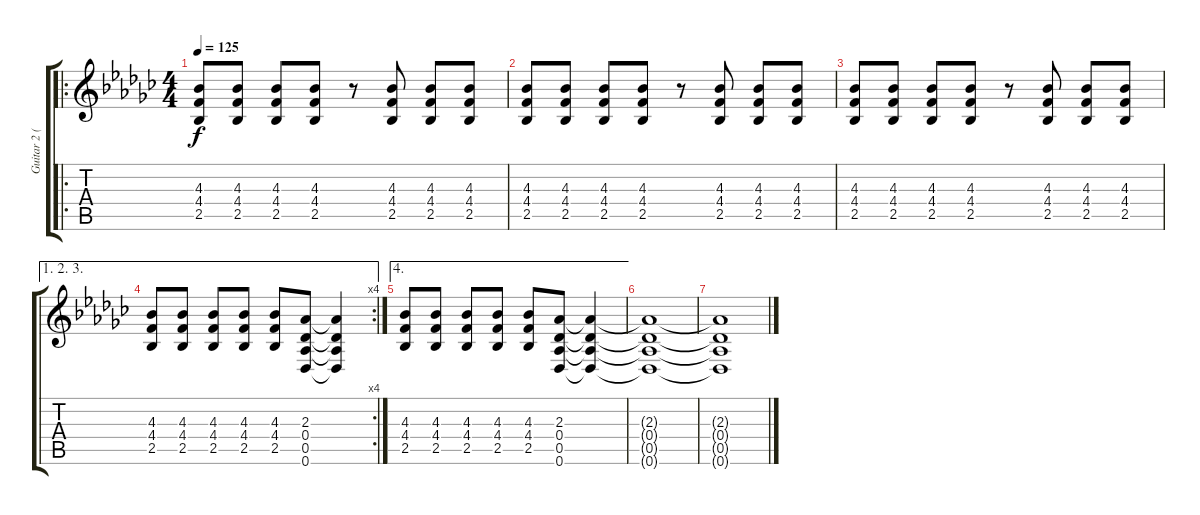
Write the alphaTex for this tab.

\track ("Guitar 2 (Chino Moreno)" "Guitar 2 (") {instrument distortionguitar}
\staff {score tabs}
\tuning (Eb4 Bb3 Gb3 Db3 Ab2 Db2) {hide}
\ro
\ts (4 4)
\tempo 125
\clef g2
\ks gb
(4.3 4.4 2.5).8{dy f} (4.3 4.4 2.5).8 (4.3 4.4 2.5).8 (4.3 4.4 2.5).8 r.8 (4.3 4.4 2.5).8 (4.3 4.4 2.5).8 (4.3 4.4 2.5).8 |
(4.3 4.4 2.5).8 (4.3 4.4 2.5).8 (4.3 4.4 2.5).8 (4.3 4.4 2.5).8 r.8 (4.3 4.4 2.5).8 (4.3 4.4 2.5).8 (4.3 4.4 2.5).8 |
(4.3 4.4 2.5).8 (4.3 4.4 2.5).8 (4.3 4.4 2.5).8 (4.3 4.4 2.5).8 r.8 (4.3 4.4 2.5).8 (4.3 4.4 2.5).8 (4.3 4.4 2.5).8 |
\ae (1 2 3)
\rc 4
(4.3 4.4 2.5).8 (4.3 4.4 2.5).8 (4.3 4.4 2.5).8 (4.3 4.4 2.5).8 (4.3 4.4 2.5).8 (2.3 0.4 0.5 0.6).8 (2.3{t} 0.4{t} 0.5{t} 0.6{t}).4 |
\ae 4
(4.3 4.4 2.5).8 (4.3 4.4 2.5).8 (4.3 4.4 2.5).8 (4.3 4.4 2.5).8 (4.3 4.4 2.5).8 (2.3 0.4 0.5 0.6).8 (2.3{t} 0.4{t} 0.5{t} 0.6{t}).4 |
(2.3{t} 0.4{t} 0.5{t} 0.6{t}).1 |
(2.3{t} 0.4{t} 0.5{t} 0.6{t}).1
